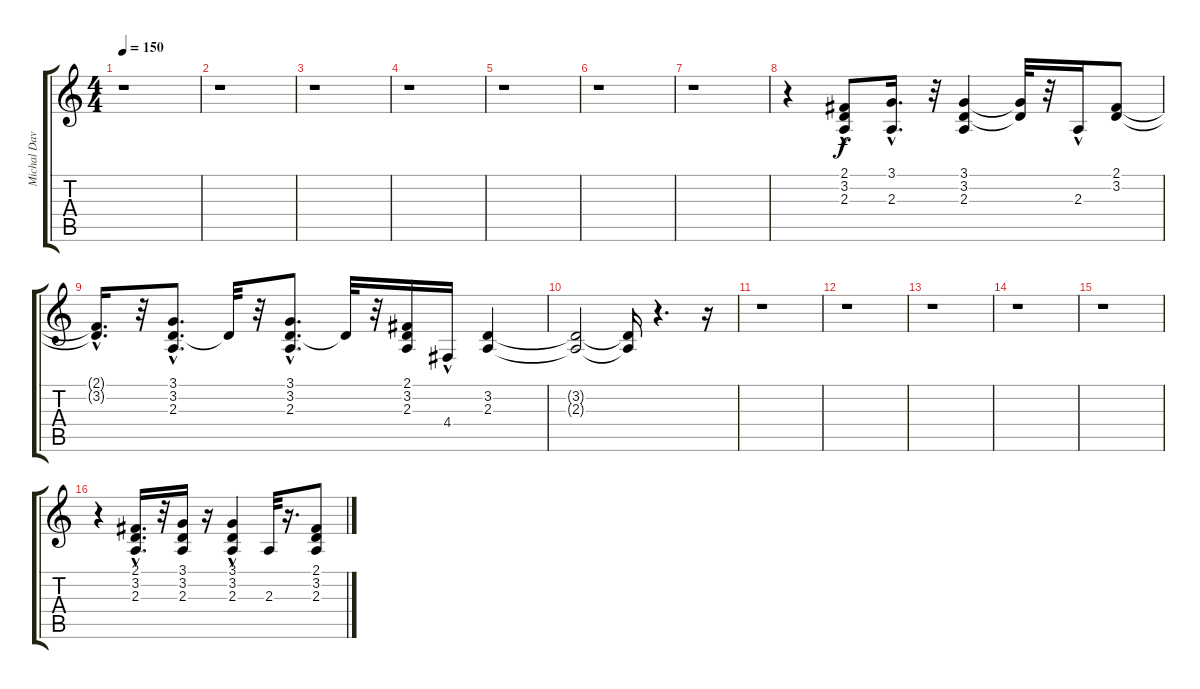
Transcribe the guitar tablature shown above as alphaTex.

\track ("Michal David klávesy" "Michal Dav") {instrument synthbrass1}
\staff {score tabs}
\tuning (E4 B3 G3 D3 A2 E2) {hide}
\ts (4 4)
\tempo 150
\clef g2
\ks c
r.1{dy f} |
r.1 |
r.1 |
r.1 |
r.1 |
r.1 |
r.1 |
r.4 (2.1{hac} 3.2{hac} 2.3{hac}).8 (3.1{hac} 2.3).16{d} r.32 (3.1 3.2 2.3).4 (3.1{t} 3.2{t}).32 r.32 2.3{hac}.16 (2.1 3.2).8 |
(2.1{hac t} 3.2{hac t}).16{d} r.32 (3.1{hac} 3.2{hac} 2.3{hac}).8{d} 3.2{t}.32 r.32 (3.1{hac} 3.2{hac} 2.3{hac}).8{d} 3.2{t}.32 r.32 (2.1 3.2 2.3).16 4.4{hac}.16 (3.2 2.3).4 |
(3.2{t} 2.3{t}).2 (3.2{t} 2.3{t}).16 r.4{d} r.16 |
r.1 |
r.1 |
r.1 |
r.1 |
r.1 |
r.4 (2.1{hac} 3.2{hac} 2.3{hac}).16{d} r.32 (3.1 3.2 2.3).16 r.16 (3.1 3.2 2.3{hac}).4 2.3.32 r.16{d} (2.1 3.2 2.3).8
